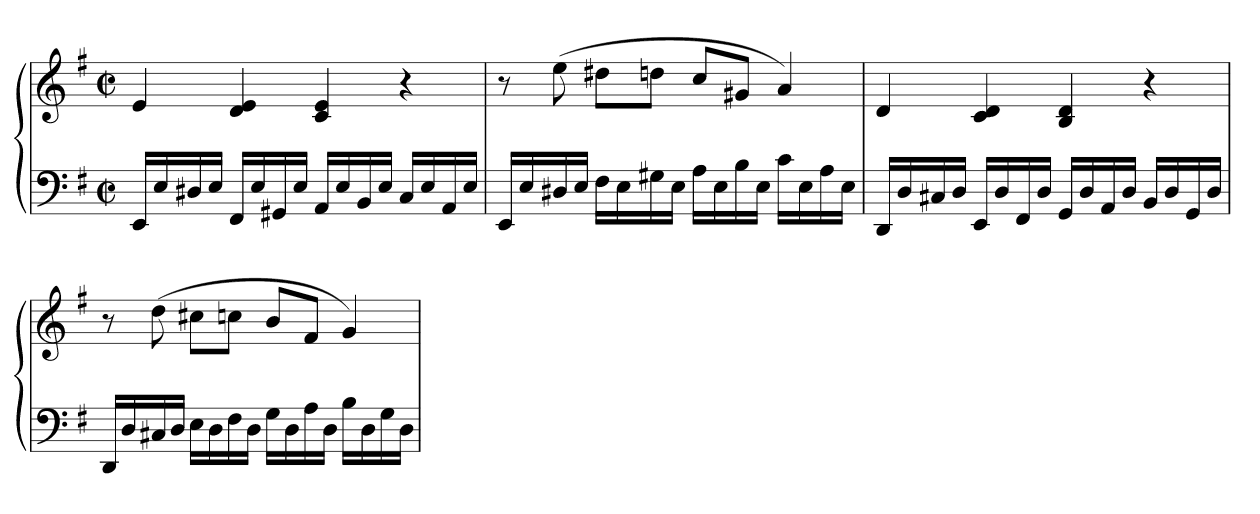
**kern	**kern
*part1	*part1
*staff2	*staff1
*clefF4	*clefG2
*k[f#]	*k[f#]
*G:	*G:
*M2/2	*M2/2
*met(c|)	*met(c|)
=	=
16EELL	4e
16E	.
16D#X	.
16EJJ	.
16FF#LL	4d 4e
16E	.
16GG#X	.
16EJJ	.
16AALL	4c 4e
16E	.
16BB	.
16EJJ	.
16CLL	4r
16E	.
16AA	.
16EJJ	.
=	=
16EELL	8r
16E	.
16D#X	(8ee
16EJJ	.
16F#LL	8dd#XL
16E	.
16G#X	8ddnJ
16EJJ	.
16ALL	8ccL
16E	.
16B	8g#XJ
16EJJ	.
16cLL	4a)
16E	.
16A	.
16EJJ	.
=	=
16DDLL	4d
16D	.
16C#X	.
16DJJ	.
16EELL	4c 4d
16D	.
16FF#	.
16DJJ	.
16GGLL	4B 4d
16D	.
16AA	.
16DJJ	.
16BBLL	4r
16D	.
16GG	.
16DJJ	.
=	=
16DDLL	8r
16D	.
16C#X	(8dd
16DJJ	.
16ELL	8cc#XL
16D	.
16F#	8ccnJ
16DJJ	.
16GLL	8bL
16D	.
16A	8f#J
16DJJ	.
16BLL	4g)
16D	.
16G	.
16DJJ	.
=	=
*-	*-
